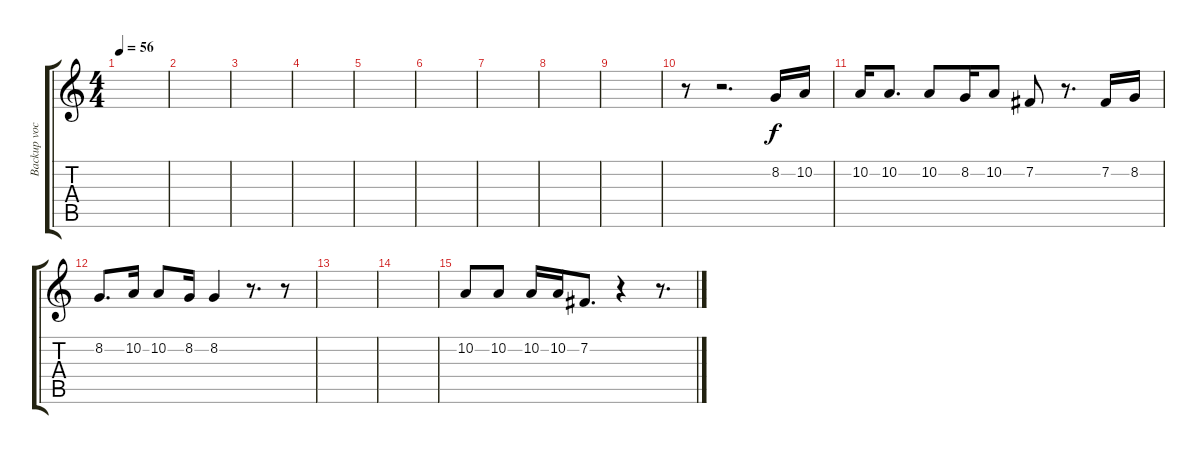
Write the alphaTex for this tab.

\track ("Backup vocals" "Backup voc") {instrument violin}
\staff {score tabs}
\tuning (E4 B3 G3 D3 A2 E2) {hide}
\ts (4 4)
\tempo 56
\clef g2
\ks c
|
|
|
|
|
|
|
|
|
r.8 r.2{d} 8.2.16 10.2.16 |
10.2.16 10.2.8{d} 10.2.8 8.2.16 10.2.8 7.2.8 r.8{d} 7.2.16 8.2.16 |
8.2.8{d} 10.2.16 10.2.8 8.2.16 8.2.4 r.8{d} r.8 |
|
|
10.2.8 10.2.8 10.2.16 10.2.16 7.2.8{d} r.4 r.8{d}
